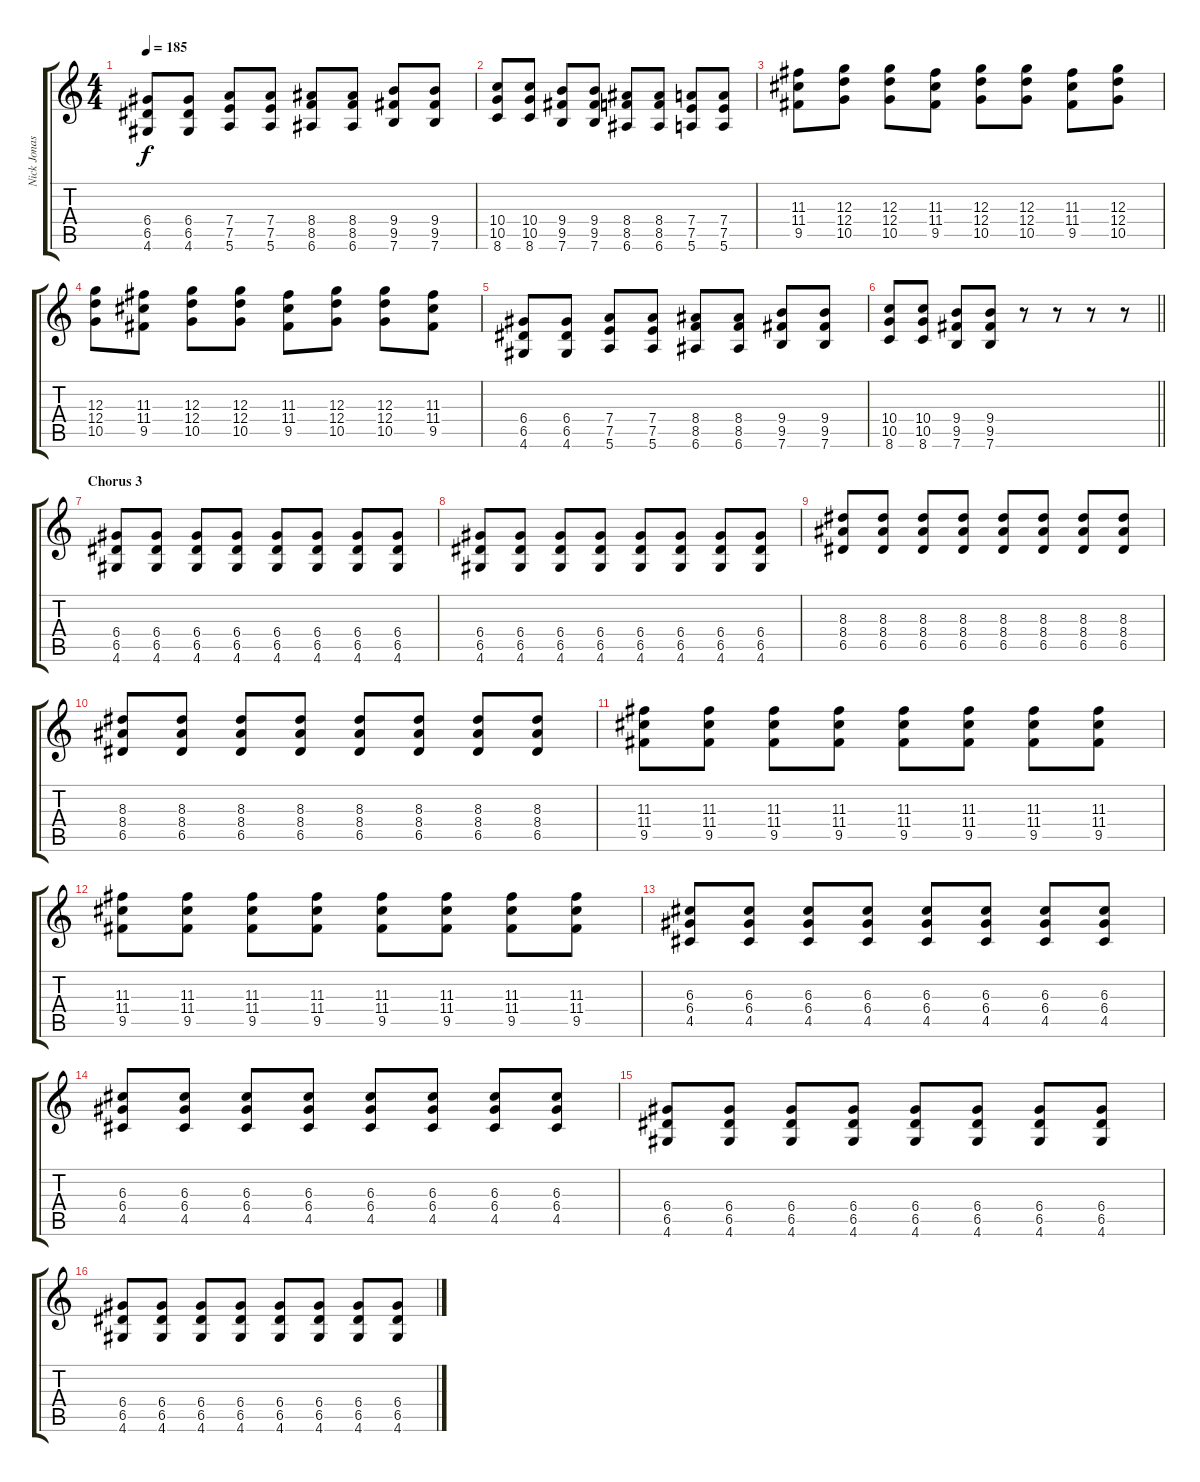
\track ("Nick Jonas" "Nick Jonas") {instrument distortionguitar}
\staff {score tabs}
\tuning (E4 B3 G3 D3 A2 E2) {hide}
\ts (4 4)
\tempo 185
\clef g2
\ks c
(6.4 6.5 4.6).8{dy f} (6.4 6.5 4.6).8 (7.4 7.5 5.6).8 (7.4 7.5 5.6).8 (8.4 8.5 6.6).8 (8.4 8.5 6.6).8 (9.4 9.5 7.6).8 (9.4 9.5 7.6).8 |
(10.4 10.5 8.6).8 (10.4 10.5 8.6).8 (9.4 9.5 7.6).8 (9.4 9.5 7.6).8 (8.4 8.5 6.6).8 (8.4 8.5 6.6).8 (7.4 7.5 5.6).8 (7.4 7.5 5.6).8 |
(11.3 11.4 9.5).8 (12.3 12.4 10.5).8 (12.3 12.4 10.5).8 (11.3 11.4 9.5).8 (12.3 12.4 10.5).8 (12.3 12.4 10.5).8 (11.3 11.4 9.5).8 (12.3 12.4 10.5).8 |
(12.3 12.4 10.5).8 (11.3 11.4 9.5).8 (12.3 12.4 10.5).8 (12.3 12.4 10.5).8 (11.3 11.4 9.5).8 (12.3 12.4 10.5).8 (12.3 12.4 10.5).8 (11.3 11.4 9.5).8 |
(6.4 6.5 4.6).8 (6.4 6.5 4.6).8 (7.4 7.5 5.6).8 (7.4 7.5 5.6).8 (8.4 8.5 6.6).8 (8.4 8.5 6.6).8 (9.4 9.5 7.6).8 (9.4 9.5 7.6).8 |
\barLineRight lightlight
(10.4 10.5 8.6).8 (10.4 10.5 8.6).8 (9.4 9.5 7.6).8 (9.4 9.5 7.6).8 r.8 r.8 r.8 r.8 |
\section ("" "Chorus 3")
(6.4 6.5 4.6).8 (6.4 6.5 4.6).8 (6.4 6.5 4.6).8 (6.4 6.5 4.6).8 (6.4 6.5 4.6).8 (6.4 6.5 4.6).8 (6.4 6.5 4.6).8 (6.4 6.5 4.6).8 |
(6.4 6.5 4.6).8 (6.4 6.5 4.6).8 (6.4 6.5 4.6).8 (6.4 6.5 4.6).8 (6.4 6.5 4.6).8 (6.4 6.5 4.6).8 (6.4 6.5 4.6).8 (6.4 6.5 4.6).8 |
(8.3 8.4 6.5).8 (8.3 8.4 6.5).8 (8.3 8.4 6.5).8 (8.3 8.4 6.5).8 (8.3 8.4 6.5).8 (8.3 8.4 6.5).8 (8.3 8.4 6.5).8 (8.3 8.4 6.5).8 |
(8.3 8.4 6.5).8 (8.3 8.4 6.5).8 (8.3 8.4 6.5).8 (8.3 8.4 6.5).8 (8.3 8.4 6.5).8 (8.3 8.4 6.5).8 (8.3 8.4 6.5).8 (8.3 8.4 6.5).8 |
(11.3 11.4 9.5).8 (11.3 11.4 9.5).8 (11.3 11.4 9.5).8 (11.3 11.4 9.5).8 (11.3 11.4 9.5).8 (11.3 11.4 9.5).8 (11.3 11.4 9.5).8 (11.3 11.4 9.5).8 |
(11.3 11.4 9.5).8 (11.3 11.4 9.5).8 (11.3 11.4 9.5).8 (11.3 11.4 9.5).8 (11.3 11.4 9.5).8 (11.3 11.4 9.5).8 (11.3 11.4 9.5).8 (11.3 11.4 9.5).8 |
(6.3 6.4 4.5).8 (6.3 6.4 4.5).8 (6.3 6.4 4.5).8 (6.3 6.4 4.5).8 (6.3 6.4 4.5).8 (6.3 6.4 4.5).8 (6.3 6.4 4.5).8 (6.3 6.4 4.5).8 |
(6.3 6.4 4.5).8 (6.3 6.4 4.5).8 (6.3 6.4 4.5).8 (6.3 6.4 4.5).8 (6.3 6.4 4.5).8 (6.3 6.4 4.5).8 (6.3 6.4 4.5).8 (6.3 6.4 4.5).8 |
(6.4 6.5 4.6).8 (6.4 6.5 4.6).8 (6.4 6.5 4.6).8 (6.4 6.5 4.6).8 (6.4 6.5 4.6).8 (6.4 6.5 4.6).8 (6.4 6.5 4.6).8 (6.4 6.5 4.6).8 |
(6.4 6.5 4.6).8 (6.4 6.5 4.6).8 (6.4 6.5 4.6).8 (6.4 6.5 4.6).8 (6.4 6.5 4.6).8 (6.4 6.5 4.6).8 (6.4 6.5 4.6).8 (6.4 6.5 4.6).8
